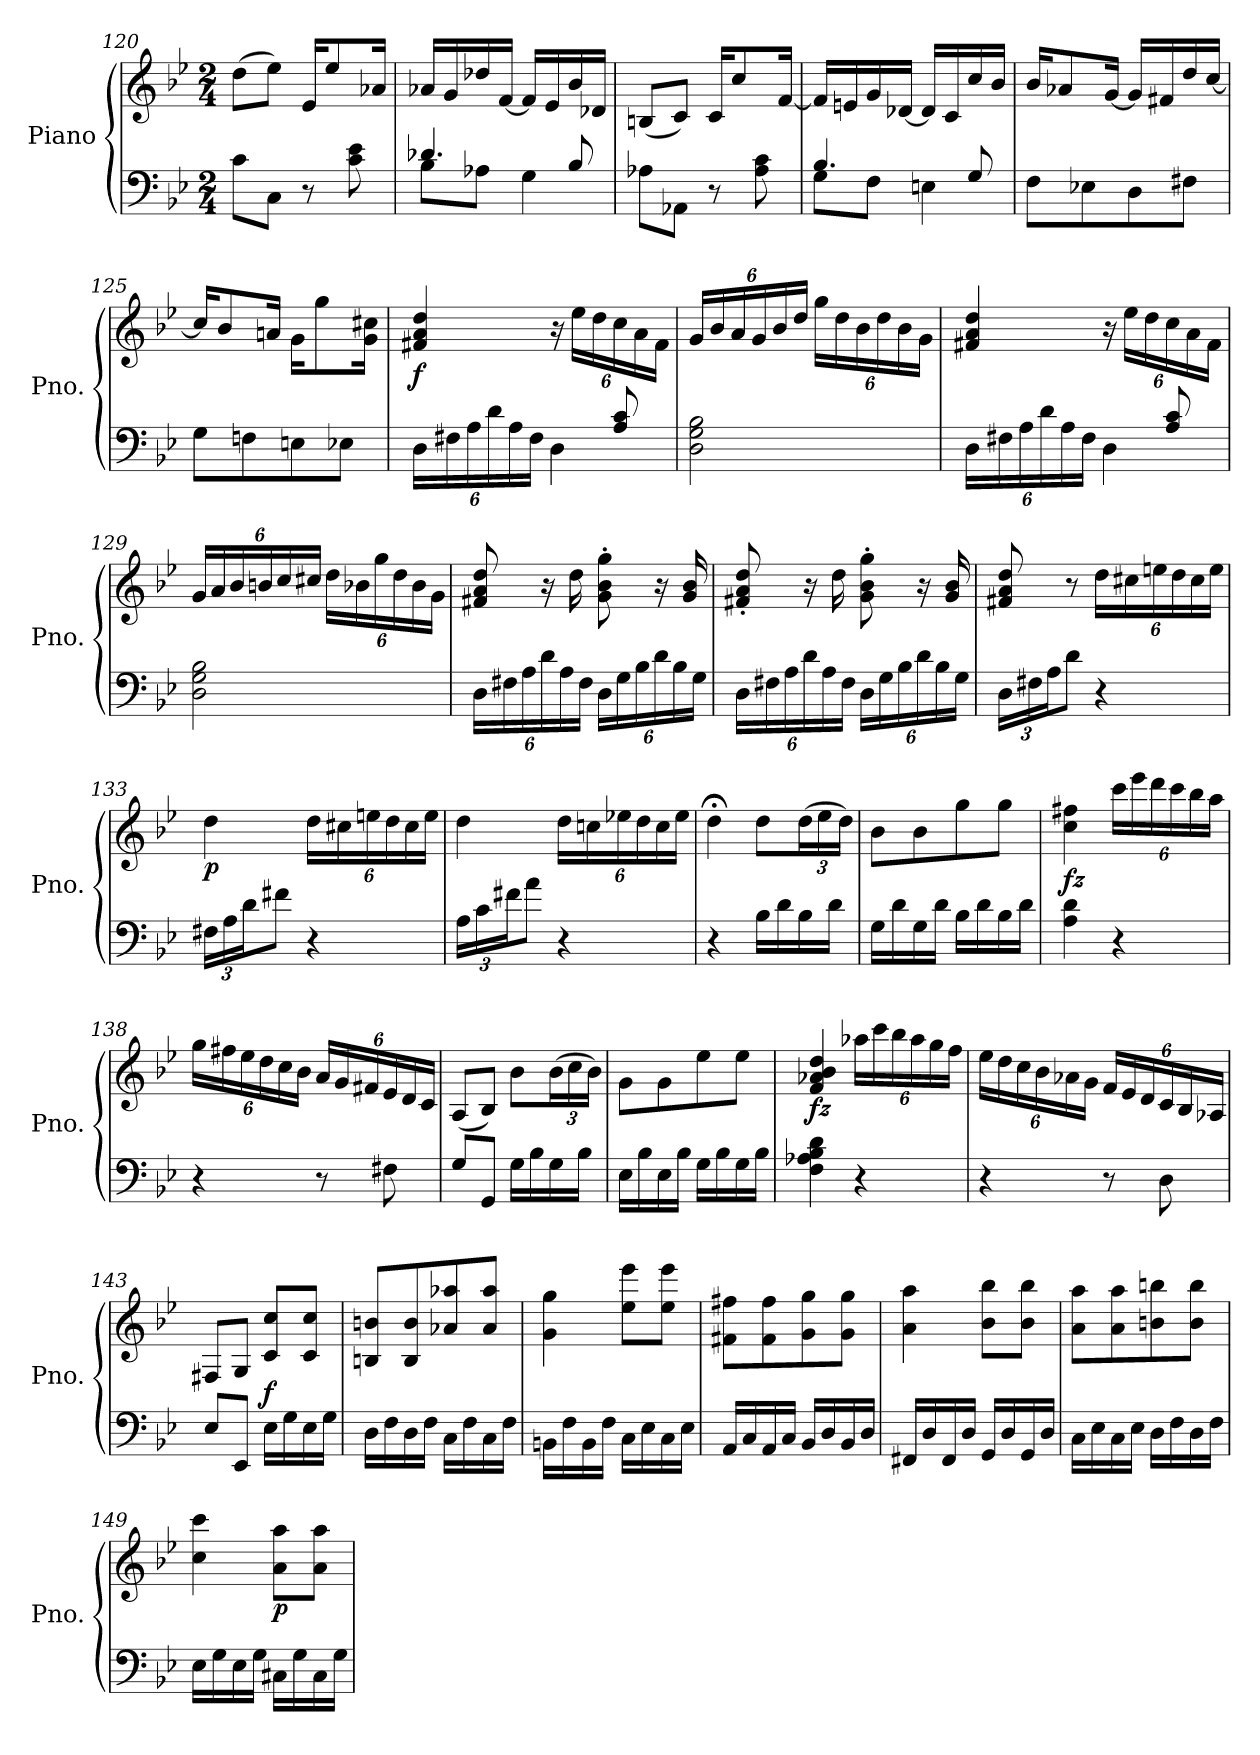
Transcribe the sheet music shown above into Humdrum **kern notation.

**kern	**kern	**dynam
*part1	*part1	*part1
*staff2	*staff1	*staff1/2
*I"Piano	*	*
*I'Pno.	*	*
*clefF4	*clefG2	*
*k[b-e-]	*k[b-e-]	*
*B-:	*B-:	*
*M2/4	*M2/4	*
=120	=120	=120
8c\L	(8dd\L	.
8C\J	8ee-\J)	.
8r	16e-/KL	.
.	8ee-/	.
8c\ 8e-\	.	.
.	16a-X/Jk	.
=121	=121	=121
*^	*	*
4.d-X/	8B-\L	16a-X/LL	.
.	.	16g/	.
.	8A-X\J	16dd-X/	.
.	.	[16f/JJ	.
.	4G\	16f/LL]	.
.	.	16e-/	.
8B-/	.	16b-/	.
.	.	16d-X/JJ	.
*v	*v	*	*
=122	=122	=122
8A-X\L	(8Bn/L	.
8AA-X\J	8c/J)	.
8r	16c/KL	.
.	8cc/	.
8A-\ 8c\	.	.
.	[16f/Jk	.
!!LO:PB:g=z
=123	=123	=123
*^	*	*
4.B-/	8G\L	16f/LL]	.
.	.	16en/	.
.	8F\J	16g/	.
.	.	[16d-X/JJ	.
.	4En\	16d-/LL]	.
.	.	16c/	.
8G/	.	16cc/	.
.	.	16b-/JJ	.
*v	*v	*	*
!!LO:LB:g=z
=124	=124	=124
8F\L	16b-/KL	.
.	8a-X/	.
8E-X\	.	.
.	[16g/Jk	.
8D\	16g/LL]	.
.	16f#X/	.
8F#X\J	16dd/	.
.	[16cc/JJ	.
=125	=125	=125
8G\L	16cc/KL]	.
.	8b-/	.
8Fn\	.	.
.	16an/Jk	.
8En\	16g\KL	.
.	8gg\	.
8E-X\J	.	.
.	16g\ 16cc#X\Jk	.
=126	=126	=126
*Xbrackettup	*	*
*^	*	*
!	!	!	!LO:DY:b
24D\LL	4ryy	4f#X/ 4a/ 4dd/	f
24F#X\	.	.	.
24A\	.	.	.
24d\	.	.	.
24A\	.	.	.
24F#\JJ	.	.	.
*	*	*Xbrackettup	*
8ryy	4D\	24r	.
.	.	24ee-\LL	.
.	.	24dd\	.
8A/ 8c/	.	24cc\	.
.	.	24a\	.
.	.	24f#\JJ	.
*v	*v	*	*
=127	=127	=127
2D\ 2G\ 2B-\	24g/LL	.
.	24b-/	.
.	24a/	.
.	24g/	.
.	24b-/	.
.	24dd/JJ	.
.	24gg\LL	.
.	24dd\	.
.	24b-\	.
.	24dd\	.
.	24b-\	.
.	24g\JJ	.
!!LO:LB:g=z
=128	=128	=128
*^	*	*
24D\LL	4ryy	4f#X/ 4a/ 4dd/	.
24F#X\	.	.	.
24A\	.	.	.
24d\	.	.	.
24A\	.	.	.
24F#\JJ	.	.	.
8ryy	4D\	24r	.
.	.	24ee-\LL	.
.	.	24dd\	.
8A/ 8c/	.	24cc\	.
.	.	24a\	.
.	.	24f#\JJ	.
*v	*v	*	*
!!LO:LB:g=z
=129	=129	=129
2D\ 2G\ 2B-\	24g/LL	.
.	24a/	.
.	24b-/	.
.	24bn/	.
.	24cc/	.
.	24cc#X/JJ	.
.	24dd\LL	.
.	24b-X\	.
.	24gg\	.
.	24dd\	.
.	24b-\	.
.	24g\JJ	.
=130	=130	=130
24D\LL	8f#X/ 8a/ 8dd/	.
24F#X\	.	.
24A\	.	.
24d\	16r	.
24A\	.	.
.	16dd\	.
24F#\JJ	.	.
24D\LL	8g\' 8b-\' 8gg\'	.
24G\	.	.
24B-\	.	.
24d\	16r	.
24B-\	.	.
.	16g/ 16b-/	.
24G\JJ	.	.
=131	=131	=131
24D\LL	8f#X/' 8a/' 8dd/'	.
24F#X\	.	.
24A\	.	.
24d\	16r	.
24A\	.	.
.	16dd\	.
24F#\JJ	.	.
24D\LL	8g\' 8b-\' 8gg\'	.
24G\	.	.
24B-\	.	.
24d\	16r	.
24B-\	.	.
.	16g/ 16b-/	.
24G\JJ	.	.
!!LO:LB:g=z
=132	=132	=132
24D\LL	8f#X/ 8a/ 8dd/	.
24F#X\	.	.
24A\J	.	.
8d\J	8r	.
4r	24dd\LL	.
.	24cc#X\	.
.	24een\	.
.	24dd\	.
.	24cc#\	.
.	24ee\JJ	.
=133	=133	=133
!	!	!LO:DY:b
24F#X\LL	4dd\	p
24A\	.	.
24d\J	.	.
8f#X\J	.	.
4r	24dd\LL	.
.	24cc#X\	.
.	24een\	.
.	24dd\	.
.	24cc#\	.
.	24ee\JJ	.
=134	=134	=134
24A\LL	4dd\	.
24c\	.	.
24f#X\J	.	.
8a\J	.	.
4r	24dd\LL	.
.	24ccn\	.
.	24ee-X\	.
.	24dd\	.
.	24cc\	.
.	24ee-\JJ	.
=135	=135	=135
4r	4dd;<\	.
16B-\LL	8dd\L	.
16d\	.	.
16B-\	(24dd\L	.
.	24ee-\	.
16d\JJ	.	.
.	24dd\JJ)	.
!!LO:LB:g=z
=136	=136	=136
16G\LL	8b-\L	.
16d\	.	.
16G\	8b-\	.
16d\JJ	.	.
16B-\LL	8gg\	.
16d\	.	.
16B-\	8gg\J	.
16d\JJ	.	.
=137	=137	=137
!	!	!LO:DY:b
4A\ 4d\	4cc\ 4ff#X\	fz
4r	24ccc\LL	.
.	24eee-\	.
.	24ddd\	.
.	24ccc\	.
.	24bb-\	.
.	24aa\JJ	.
!!LO:PB:g=z
=138	=138	=138
4r	24gg\LL	.
.	24ff#X\	.
.	24ee-\	.
.	24dd\	.
.	24cc\	.
.	24b-\JJ	.
8r	24a/LL	.
.	24g/	.
.	24f#X/	.
8F#X\	24e-/	.
.	24d/	.
.	24c/JJ	.
=139	=139	=139
8G/L	(8A/L	.
8GG/J	8B-/J)	.
16G\LL	8b-\L	.
16B-\	.	.
16G\	(24b-\L	.
.	24cc\	.
16B-\JJ	.	.
.	24b-\JJ)	.
=140	=140	=140
16E-\LL	8g\L	.
16B-\	.	.
16E-\	8g\	.
16B-\JJ	.	.
16G\LL	8ee-\	.
16B-\	.	.
16G\	8ee-\J	.
16B-\JJ	.	.
=141	=141	=141
!	!	!LO:DY:b
4F\ 4A-X\ 4B-\ 4d\	4f/ 4a-X/ 4b-/ 4dd/	fz
4r	24aa-X\LL	.
.	24ccc\	.
.	24bb-\	.
.	24aa-\	.
.	24gg\	.
.	24ff\JJ	.
!!LO:LB:g=z
=142	=142	=142
4r	24ee-\LL	.
.	24dd\	.
.	24cc\	.
.	24b-\	.
.	24a-X\	.
.	24g\JJ	.
8r	24f/LL	.
.	24e-/	.
.	24d/	.
8D\	24c/	.
.	24B-/	.
.	24A-X/JJ	.
!!LO:LB:g=z
=143	=143	=143
8E-/L	8F#X/L	.
8EE-/J	8G/J	.
!	!	!LO:DY:b
16E-\LL	8c/ 8cc/L	f
16G\	.	.
16E-\	8c/ 8cc/J	.
16G\JJ	.	.
=144	=144	=144
16D\LL	8Bn/ 8bn/L	.
16F\	.	.
16D\	8B/ 8b/	.
16F\JJ	.	.
16C\LL	8a-X/ 8aa-X/	.
16F\	.	.
16C\	8a-/ 8aa-/J	.
16F\JJ	.	.
=145	=145	=145
16BBn\LL	4g\ 4gg\	.
16F\	.	.
16BB\	.	.
16F\JJ	.	.
16C\LL	8ee-\ 8eee-\L	.
16E-\	.	.
16C\	8ee-\ 8eee-\J	.
16E-\JJ	.	.
=146	=146	=146
16AA/LL	8f#X\ 8ff#X\L	.
16C/	.	.
16AA/	8f#\ 8ff#\	.
16C/JJ	.	.
16BB-/LL	8g\ 8gg\	.
16D/	.	.
16BB-/	8g\ 8gg\J	.
16D/JJ	.	.
=147	=147	=147
16FF#X/LL	4a\ 4aa\	.
16D/	.	.
16FF#/	.	.
16D/JJ	.	.
16GG/LL	8b-\ 8bb-\L	.
16D/	.	.
16GG/	8b-\ 8bb-\J	.
16D/JJ	.	.
!!LO:LB:g=z
=148	=148	=148
16C\LL	8a\ 8aa\L	.
16E-\	.	.
16C\	8a\ 8aa\	.
16E-\JJ	.	.
16D\LL	8bn\ 8bbn\	.
16F\	.	.
16D\	8b\ 8bb\J	.
16F\JJ	.	.
!!LO:LB:g=z
=149	=149	=149
16E-\LL	4cc\ 4ccc\	.
16G\	.	.
16E-\	.	.
16G\JJ	.	.
!	!	!LO:DY:b
16C#X\LL	8a\ 8aa\L	p
16G\	.	.
16C#\	8a\ 8aa\J	.
16G\JJ	.	.
=	=	=
*-	*-	*-
